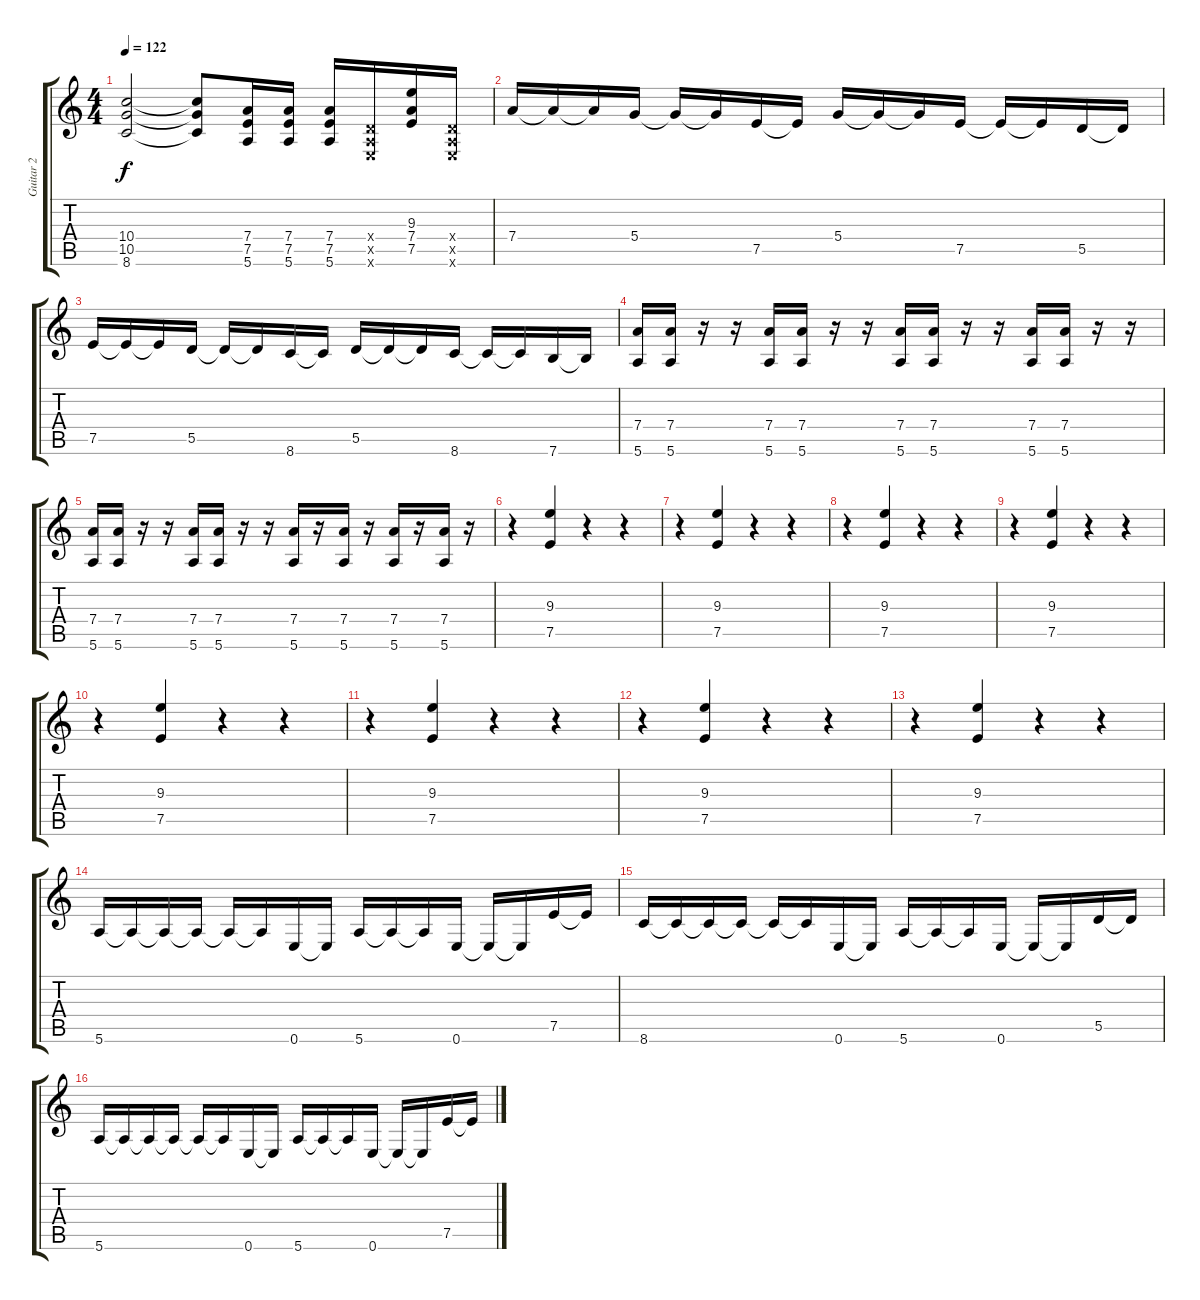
\track ("Guitar 2" "Guitar 2") {instrument distortionguitar}
\staff {score tabs}
\tuning (E4 B3 G3 D3 A2 E2) {hide}
\ts (4 4)
\tempo 122
\clef g2
\ks c
(10.4 10.5 8.6).2{dy f} (10.4{t} 10.5{t} 8.6{t}).8 (7.4 7.5 5.6).16 (7.4 7.5 5.6).16 (7.4 7.5 5.6).16 (0.4{x} 0.5{x} 0.6{x}).16 (9.3 7.4 7.5).16 (0.4{x} 0.5{x} 0.6{x}).16 |
7.4.16 7.4{t}.16 7.4{t}.16 5.4.16 5.4{t}.16 5.4{t}.16 7.5.16 7.5{t}.16 5.4.16 5.4{t}.16 5.4{t}.16 7.5.16 7.5{t}.16 7.5{t}.16 5.5.16 5.5{t}.16 |
7.5.16 7.5{t}.16 7.5{t}.16 5.5.16 5.5{t}.16 5.5{t}.16 8.6.16 8.6{t}.16 5.5.16 5.5{t}.16 5.5{t}.16 8.6.16 8.6{t}.16 8.6{t}.16 7.6.16 7.6{t}.16 |
(7.4 5.6).16 (7.4 5.6).16 r.16 r.16 (7.4 5.6).16 (7.4 5.6).16 r.16 r.16 (7.4 5.6).16 (7.4 5.6).16 r.16 r.16 (7.4 5.6).16 (7.4 5.6).16 r.16 r.16 |
(7.4 5.6).16 (7.4 5.6).16 r.16 r.16 (7.4 5.6).16 (7.4 5.6).16 r.16 r.16 (7.4 5.6).16 r.16 (7.4 5.6).16 r.16 (7.4 5.6).16 r.16 (7.4 5.6).16 r.16 |
r.4 (9.3 7.5).4 r.4 r.4 |
r.4 (9.3 7.5).4 r.4 r.4 |
r.4 (9.3 7.5).4 r.4 r.4 |
r.4 (9.3 7.5).4 r.4 r.4 |
r.4 (9.3 7.5).4 r.4 r.4 |
r.4 (9.3 7.5).4 r.4 r.4 |
r.4 (9.3 7.5).4 r.4 r.4 |
r.4 (9.3 7.5).4 r.4 r.4 |
5.6.16 5.6{t}.16 5.6{t}.16 5.6{t}.16 5.6{t}.16 5.6{t}.16 0.6.16 0.6{t}.16 5.6.16 5.6{t}.16 5.6{t}.16 0.6.16 0.6{t}.16 0.6{t}.16 7.5.16 7.5{t}.16 |
8.6.16 8.6{t}.16 8.6{t}.16 8.6{t}.16 8.6{t}.16 8.6{t}.16 0.6.16 0.6{t}.16 5.6.16 5.6{t}.16 5.6{t}.16 0.6.16 0.6{t}.16 0.6{t}.16 5.5.16 5.5{t}.16 |
5.6.16 5.6{t}.16 5.6{t}.16 5.6{t}.16 5.6{t}.16 5.6{t}.16 0.6.16 0.6{t}.16 5.6.16 5.6{t}.16 5.6{t}.16 0.6.16 0.6{t}.16 0.6{t}.16 7.5.16 7.5{t}.16
